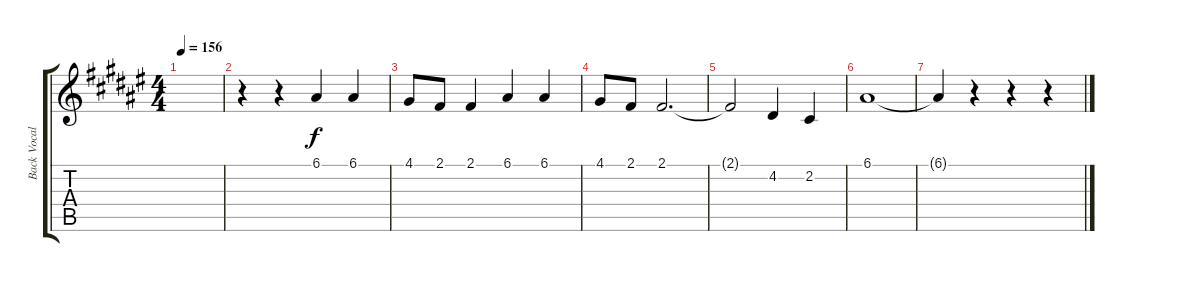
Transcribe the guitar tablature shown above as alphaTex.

\track ("Back Vocal" "Back Vocal") {instrument oboe}
\staff {score tabs}
\tuning (E4 B3 G3 D3 A2 E2) {hide}
\ts (4 4)
\tempo 156
\clef g2
\ks f#
|
r.4 r.4 6.1.4 6.1.4 |
4.1.8 2.1.8 2.1.4 6.1.4 6.1.4 |
4.1.8 2.1.8 2.1.2{d} |
2.1{t}.2 4.2.4 2.2.4 |
6.1.1 |
6.1{t}.4 r.4 r.4 r.4
